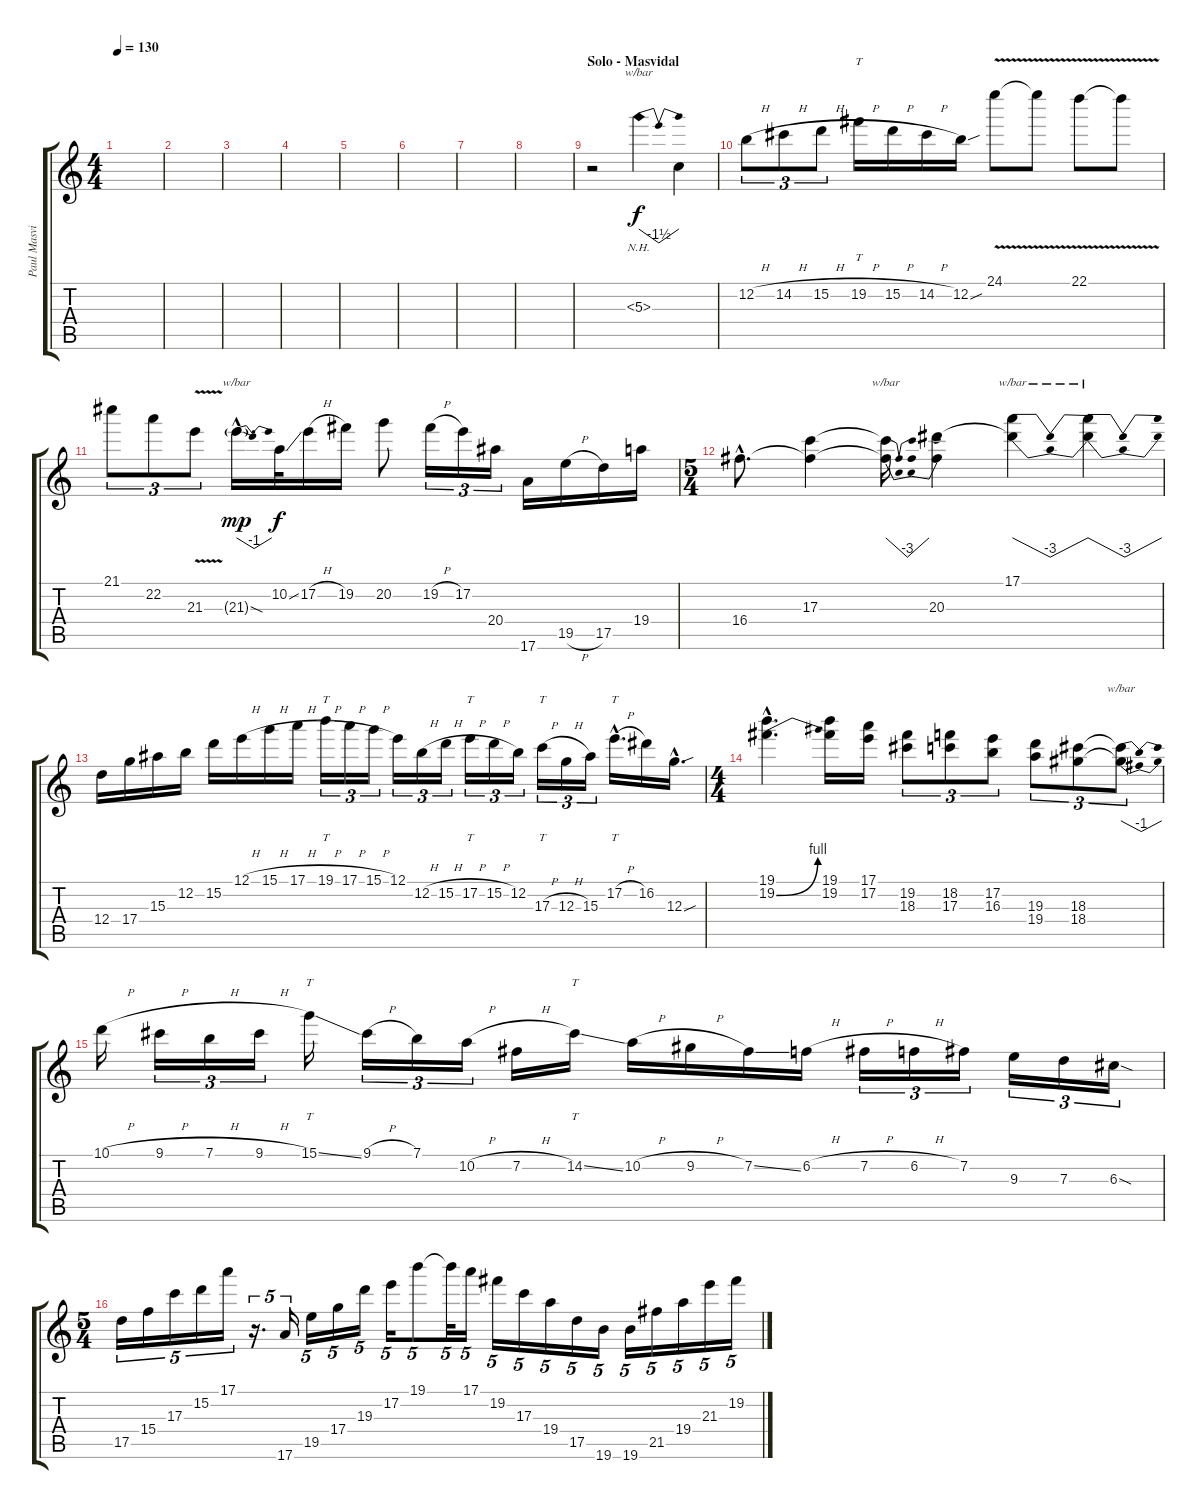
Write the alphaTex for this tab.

\track ("Paul Masvidal" "Paul Masvi") {instrument overdrivenguitar}
\staff {score tabs}
\tuning (E4 B3 G3 D3 A2 E2) {hide}
\ts (4 4)
\tempo 130
\clef g2
\ks c
|
|
|
|
|
|
|
|
\section ("" "Solo - Masvidal")
r.2 5.3{nh}.4{tbe (dip default 0 0 30 -6 60 0)} 5.3{t}.4 |
12.2{h}.8{tu (3 2)} 14.2{h}.8{tu (3 2)} 15.2{h}.8{tu (3 2)} 19.2{h}.16{tt} 15.2{h}.16 14.2{h}.16 12.2{sou}.16 24.1{v}.8 24.1{t}.8 22.1{v}.8 22.1{t}.8 |
21.1.8{tu (3 2)} 22.2.8{tu (3 2)} 21.3{v}.8{tu (3 2)} 21.3{sod g hac}.16{d tbe (dip default 0 0 30 -4 60 0) dy mp} 10.2{ss}.32{dy f} 17.2{h}.16 19.2.16 20.2.8 19.2{h}.16{tu (3 2)} 17.2.16{tu (3 2)} 20.4.16{tu (3 2)} 17.6.16 19.5{h}.16 17.5.16 19.4.16 |
\ts (5 4)
16.4{hac}.8{d} (17.3 16.4{t}).4 (17.3{t} 16.4{t}).16{tbe (dip default 0 0 30 -12 60 0)} (20.3 16.4{t}).4 (17.1 20.3{t}).4{tbe (dip default 0 0 30 -12 60 0)} (17.1{t} 20.3{t}).4{tbe (dip default 0 0 30 -12 60 0)} |
12.4.16 17.4.16 15.3.16 12.2.16 15.2.16 12.1{h}.16 15.1{h}.16 17.1{h}.16 19.1{h}.16{tt tu (3 2)} 17.1{h}.16{tu (3 2)} 15.1{h}.16{tu (3 2)} 12.1.16{tu (3 2)} 12.2{h}.16{tu (3 2)} 15.2{h}.16{tu (3 2)} 17.2{h}.16{tt tu (3 2)} 15.2{h}.16{tu (3 2)} 12.2.16{tu (3 2)} 17.3{h}.16{tt tu (3 2)} 12.3{h}.16{tu (3 2)} 15.3.16{tu (3 2)} 17.2{h hac}.16{tt d} 16.2.16 12.3{sou hac}.16{d} |
\ts (4 4)
(19.1{hac} 19.2{be (bend 0 0 60 4) hac}).4{d} (19.1 19.2).16 (17.1 17.2).16 (19.2 18.3).8{tu (3 2)} (18.2 17.3).8{tu (3 2)} (17.2 16.3).8{tu (3 2)} (19.3 19.4).8{tu (3 2)} (18.3 18.4).8{tu (3 2)} (18.3{t} 18.4{t}).8{tu (3 2) tbe (dip default 0 0 30 -4 60 0)} |
10.1{h}.16 9.1{h}.16{tu (3 2)} 7.1{h}.16{tu (3 2)} 9.1{h}.16{tu (3 2)} 15.1{ss}.16{tt} 9.1{h}.16{tu (3 2)} 7.1.16{tu (3 2)} 10.2{h}.16{tu (3 2)} 7.2{h}.16 14.2{ss}.16{tt} 10.2{h}.16 9.2{h}.16 7.2{ss}.16 6.2{h}.16 7.2{h}.16{tu (3 2)} 6.2{h}.16{tu (3 2)} 7.2.16{tu (3 2)} 9.3.16{tu (3 2)} 7.3.16{tu (3 2)} 6.3{sod}.16{tu (3 2)} |
\ts (5 4)
17.5.16{tu (5 4)} 15.4.16{tu (5 4)} 17.3.16{tu (5 4)} 15.2.16{tu (5 4)} 17.1.16{tu (5 4)} r.16{d tu (5 4)} 17.6.16{tu (5 4)} 19.5.16{tu (5 4)} 17.4.16{tu (5 4)} 19.3.16{tu (5 4)} 17.2.16{tu (5 4)} 19.1.8{tu (5 4)} 19.1{t}.32{tu (5 4)} 17.1.16{tu (5 4)} 19.2.16{tu (5 4)} 17.3.16{tu (5 4)} 19.4.16{tu (5 4)} 17.5.16{tu (5 4)} 19.6.16{tu (5 4)} 19.6.16{tu (5 4)} 21.5.16{tu (5 4)} 19.4.16{tu (5 4)} 21.3.16{tu (5 4)} 19.2.16{tu (5 4)}
